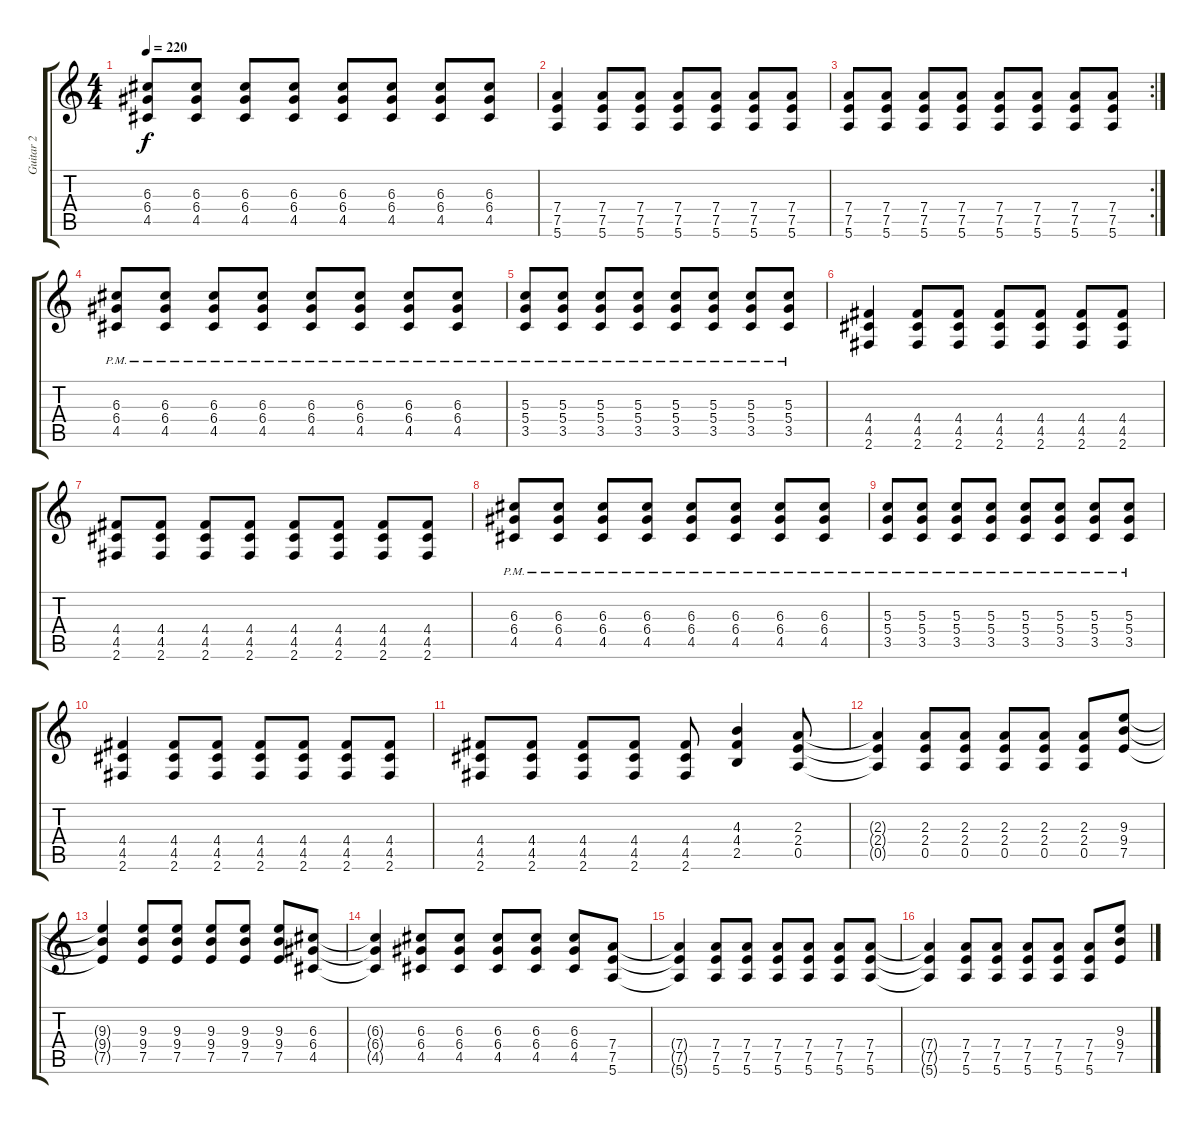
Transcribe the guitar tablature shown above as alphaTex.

\track ("Guitar 2" "Guitar 2") {instrument overdrivenguitar}
\staff {score tabs}
\tuning (E4 B3 G3 D3 A2 E2) {hide}
\ts (4 4)
\tempo 220
\clef g2
\ks c
(6.3 6.4 4.5).8{dy f} (6.3 6.4 4.5).8 (6.3 6.4 4.5).8 (6.3 6.4 4.5).8 (6.3 6.4 4.5).8 (6.3 6.4 4.5).8 (6.3 6.4 4.5).8 (6.3 6.4 4.5).8 |
(7.4 7.5 5.6).4 (7.4 7.5 5.6).8 (7.4 7.5 5.6).8 (7.4 7.5 5.6).8 (7.4 7.5 5.6).8 (7.4 7.5 5.6).8 (7.4 7.5 5.6).8 |
\rc 2
(7.4 7.5 5.6).8 (7.4 7.5 5.6).8 (7.4 7.5 5.6).8 (7.4 7.5 5.6).8 (7.4 7.5 5.6).8 (7.4 7.5 5.6).8 (7.4 7.5 5.6).8 (7.4 7.5 5.6).8 |
(6.3{pm} 6.4{pm} 4.5{pm}).8 (6.3{pm} 6.4{pm} 4.5{pm}).8 (6.3{pm} 6.4{pm} 4.5{pm}).8 (6.3{pm} 6.4{pm} 4.5{pm}).8 (6.3{pm} 6.4{pm} 4.5{pm}).8 (6.3{pm} 6.4{pm} 4.5{pm}).8 (6.3{pm} 6.4{pm} 4.5{pm}).8 (6.3{pm} 6.4{pm} 4.5{pm}).8 |
(5.3{pm} 5.4{pm} 3.5{pm}).8 (5.3{pm} 5.4{pm} 3.5{pm}).8 (5.3{pm} 5.4{pm} 3.5{pm}).8 (5.3{pm} 5.4{pm} 3.5{pm}).8 (5.3{pm} 5.4{pm} 3.5{pm}).8 (5.3{pm} 5.4{pm} 3.5{pm}).8 (5.3{pm} 5.4{pm} 3.5{pm}).8 (5.3{pm} 5.4{pm} 3.5{pm}).8 |
(4.4 4.5 2.6).4 (4.4 4.5 2.6).8 (4.4 4.5 2.6).8 (4.4 4.5 2.6).8 (4.4 4.5 2.6).8 (4.4 4.5 2.6).8 (4.4 4.5 2.6).8 |
(4.4 4.5 2.6).8 (4.4 4.5 2.6).8 (4.4 4.5 2.6).8 (4.4 4.5 2.6).8 (4.4 4.5 2.6).8 (4.4 4.5 2.6).8 (4.4 4.5 2.6).8 (4.4 4.5 2.6).8 |
(6.3{pm} 6.4{pm} 4.5{pm}).8 (6.3{pm} 6.4{pm} 4.5{pm}).8 (6.3{pm} 6.4{pm} 4.5{pm}).8 (6.3{pm} 6.4{pm} 4.5{pm}).8 (6.3{pm} 6.4{pm} 4.5{pm}).8 (6.3{pm} 6.4{pm} 4.5{pm}).8 (6.3{pm} 6.4{pm} 4.5{pm}).8 (6.3{pm} 6.4{pm} 4.5{pm}).8 |
(5.3{pm} 5.4{pm} 3.5{pm}).8 (5.3{pm} 5.4{pm} 3.5{pm}).8 (5.3{pm} 5.4{pm} 3.5{pm}).8 (5.3{pm} 5.4{pm} 3.5{pm}).8 (5.3{pm} 5.4{pm} 3.5{pm}).8 (5.3{pm} 5.4{pm} 3.5{pm}).8 (5.3{pm} 5.4{pm} 3.5{pm}).8 (5.3{pm} 5.4{pm} 3.5{pm}).8 |
(4.4 4.5 2.6).4 (4.4 4.5 2.6).8 (4.4 4.5 2.6).8 (4.4 4.5 2.6).8 (4.4 4.5 2.6).8 (4.4 4.5 2.6).8 (4.4 4.5 2.6).8 |
(4.4 4.5 2.6).8 (4.4 4.5 2.6).8 (4.4 4.5 2.6).8 (4.4 4.5 2.6).8 (4.4 4.5 2.6).8 (4.3 4.4 2.5).4 (2.3 2.4 0.5).8 |
(2.3{t} 2.4{t} 0.5{t}).4 (2.3 2.4 0.5).8 (2.3 2.4 0.5).8 (2.3 2.4 0.5).8 (2.3 2.4 0.5).8 (2.3 2.4 0.5).8 (9.3 9.4 7.5).8 |
(9.3{t} 9.4{t} 7.5{t}).4 (9.3 9.4 7.5).8 (9.3 9.4 7.5).8 (9.3 9.4 7.5).8 (9.3 9.4 7.5).8 (9.3 9.4 7.5).8 (6.3 6.4 4.5).8 |
(6.3{t} 6.4{t} 4.5{t}).4 (6.3 6.4 4.5).8 (6.3 6.4 4.5).8 (6.3 6.4 4.5).8 (6.3 6.4 4.5).8 (6.3 6.4 4.5).8 (7.4 7.5 5.6).8 |
(7.4{t} 7.5{t} 5.6{t}).4 (7.4 7.5 5.6).8 (7.4 7.5 5.6).8 (7.4 7.5 5.6).8 (7.4 7.5 5.6).8 (7.4 7.5 5.6).8 (7.4 7.5 5.6).8 |
(7.4{t} 7.5{t} 5.6{t}).4 (7.4 7.5 5.6).8 (7.4 7.5 5.6).8 (7.4 7.5 5.6).8 (7.4 7.5 5.6).8 (7.4 7.5 5.6).8 (9.3 9.4 7.5).8
